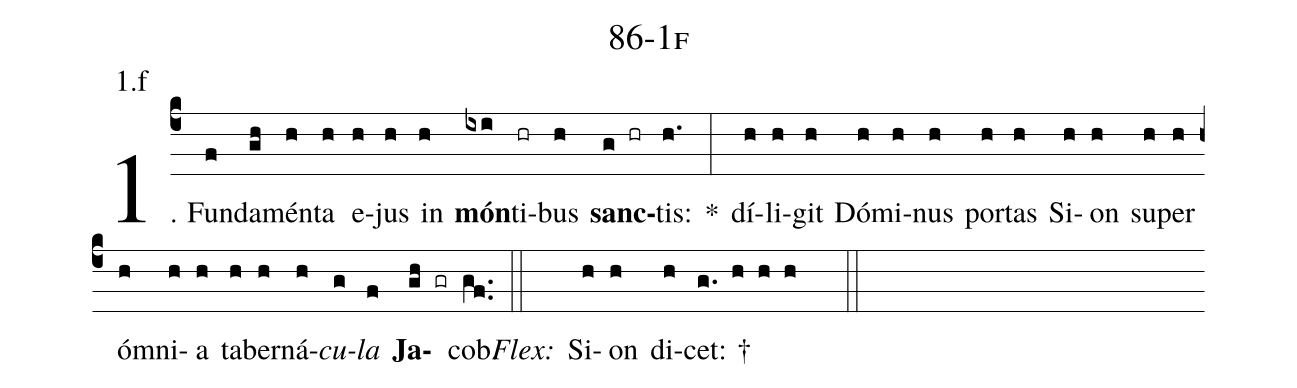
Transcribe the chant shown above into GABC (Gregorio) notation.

name: 86-1f;
annotation: 1.f;
%%
(c4)1. Fun(f)da(gh)mén(h)ta(h) e(h)jus(h) in(h) <b>món</b>(ixi)ti(hr)bus(h) <b>sanc</b>(g hr)tis:(h.) *(:) dí(h)li(h)git(h) Dó(h)mi(h)nus(h) por(h)tas(h) Si(h)on(h) su(h)per(h) óm(h)ni(h)a(h) ta(h)ber(h)ná(h)<i>cu</i>(g)<i>la</i>(f) <b>Ja</b>(gh gr)cob.(gf..) (::)
<i>Flex:</i>()  Si(h)on(h) di(h)cet: †(g. h h h  ::)
